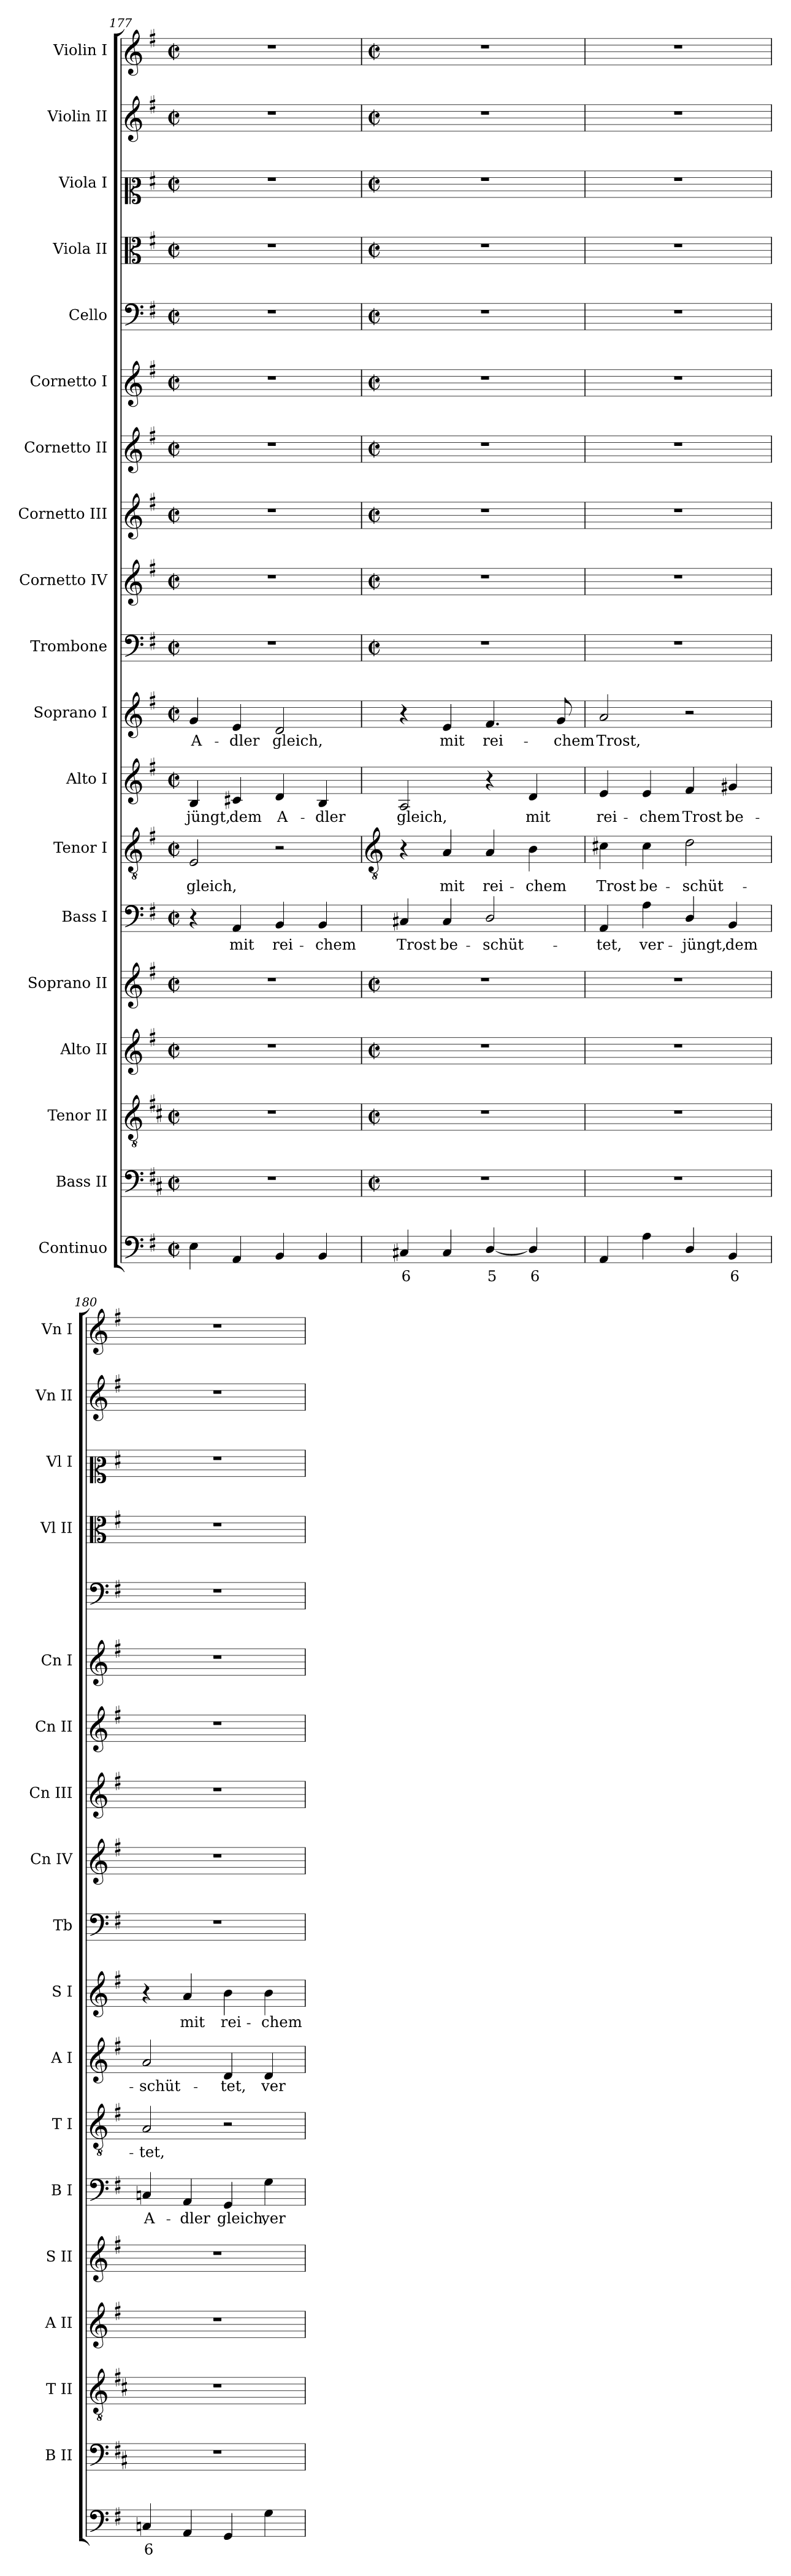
**kern	**text	**kern	**kern	**kern	**kern	**kern	**text	**kern	**text	**kern	**text	**kern	**text	**kern	**kern	**kern	**kern	**kern	**kern	**kern	**kern	**kern	**kern
*part19	*part19	*part18	*part17	*part16	*part15	*part14	*part14	*part13	*part13	*part12	*part12	*part11	*part11	*part10	*part9	*part8	*part7	*part6	*part5	*part4	*part3	*part2	*part1
*staff19	*staff19	*staff18	*staff17	*staff16	*staff15	*staff14	*staff14	*staff13	*staff13	*staff12	*staff12	*staff11	*staff11	*staff10	*staff9	*staff8	*staff7	*staff6	*staff5	*staff4	*staff3	*staff2	*staff1
*I"Continuo	*	*I"Bass II	*I"Tenor II	*I"Alto II	*I"Soprano II	*I"Bass I	*	*I"Tenor I	*	*I"Alto I	*	*I"Soprano I	*	*I"Trombone	*I"Cornetto IV	*I"Cornetto III	*I"Cornetto II	*I"Cornetto I	*I"Cello	*I"Viola II	*I"Viola I	*I"Violin II	*I"Violin I
*	*	*I'B II	*I'T II	*I'A II	*I'S II	*I'B I	*	*I'T I	*	*I'A I	*	*I'S I	*	*I'Tb	*I'Cn IV	*I'Cn III	*I'Cn II	*I'Cn I	*	*I'Vl II	*I'Vl I	*I'Vn II	*I'Vn I
*clefF4	*	*clefF4	*clefGv2	*clefG2	*clefG2	*clefF4	*	*clefGv2	*	*clefG2	*	*clefG2	*	*clefF4	*clefG2	*clefG2	*clefG2	*clefG2	*clefF4	*clefC3	*clefC2	*clefG2	*clefG2
*	*	*ITrd4c7	*ITrd4c7	*	*	*	*	*	*	*	*	*	*	*	*	*	*	*	*	*	*	*	*
*k[f#]	*	*k[f#]	*k[f#]	*k[f#]	*k[f#]	*k[f#]	*	*k[f#]	*	*k[f#]	*	*k[f#]	*	*k[f#]	*k[f#]	*k[f#]	*k[f#]	*k[f#]	*k[f#]	*k[f#]	*k[f#]	*k[f#]	*k[f#]
*G:	*	*G:	*G:	*G:	*G:	*G:	*	*G:	*	*G:	*	*G:	*	*G:	*G:	*G:	*G:	*G:	*G:	*G:	*G:	*G:	*G:
*M2/2	*	*M2/2	*M2/2	*M2/2	*M2/2	*M2/2	*	*M2/2	*	*M2/2	*	*M2/2	*	*M2/2	*M2/2	*M2/2	*M2/2	*M2/2	*M2/2	*M2/2	*M2/2	*M2/2	*M2/2
*met(c|)	*	*met(c|)	*met(c|)	*met(c|)	*met(c|)	*met(c|)	*	*met(c|)	*	*met(c|)	*	*met(c|)	*	*met(c|)	*met(c|)	*met(c|)	*met(c|)	*met(c|)	*met(c|)	*met(c|)	*met(c|)	*met(c|)	*met(c|)
=177	=177	=177	=177	=177	=177	=177	=177	=177	=177	=177	=177	=177	=177	=177	=177	=177	=177	=177	=177	=177	=177	=177	=177
!	!	!	!	!	!	!	!	!	!LO:LY:b	!	!LO:LY:b	!	!LO:LY:b	!	!	!	!	!	!	!	!	!	!
4E	.	1r	1r	1r	1r	4r	.	2E	gleich,	4B	-jüngt,	4g	A-	1r	1r	1r	1r	1r	1r	1r	1r	1r	1r
!	!	!	!	!	!	!	!LO:LY:b	!	!	!	!LO:LY:b	!	!LO:LY:b	!	!	!	!	!	!	!	!	!	!
4AA	.	.	.	.	.	4AA	mit	.	.	4c#X	dem	4e	-dler	.	.	.	.	.	.	.	.	.	.
!	!	!	!	!	!	!	!LO:LY:b	!	!	!	!LO:LY:b	!	!LO:LY:b	!	!	!	!	!	!	!	!	!	!
4BB	.	.	.	.	.	4BB	rei-	2r	.	4d	A-	2d	gleich,	.	.	.	.	.	.	.	.	.	.
!	!	!	!	!	!	!	!LO:LY:b	!	!	!	!LO:LY:b	!	!	!	!	!	!	!	!	!	!	!	!
4BB	.	.	.	.	.	4BB	-chem	.	.	4B	-dler	.	.	.	.	.	.	.	.	.	.	.	.
!!LO:LB:g=z
=178	=178	=178	=178	=178	=178	=178	=178	=178	=178	=178	=178	=178	=178	=178	=178	=178	=178	=178	=178	=178	=178	=178	=178
*	*	*	*	*	*	*	*	*clefGv2	*	*	*	*	*	*	*	*	*	*	*	*	*	*	*
*	*	*M2/2	*M2/2	*M2/2	*M2/2	*	*	*	*	*	*	*	*	*M2/2	*M2/2	*M2/2	*M2/2	*M2/2	*M2/2	*M2/2	*M2/2	*M2/2	*M2/2
*	*	*met(c|)	*met(c|)	*met(c|)	*met(c|)	*	*	*	*	*	*	*	*	*met(c|)	*met(c|)	*met(c|)	*met(c|)	*met(c|)	*met(c|)	*met(c|)	*met(c|)	*met(c|)	*met(c|)
!	!LO:LY:b	!	!	!	!	!	!LO:LY:b	!	!	!	!LO:LY:b	!	!	!	!	!	!	!	!	!	!	!	!
4C#X	6	1r	1r	1r	1r	4C#X	Trost	4r	.	2A	gleich,	4r	.	1r	1r	1r	1r	1r	1r	1r	1r	1r	1r
!	!	!	!	!	!	!	!LO:LY:b	!	!LO:LY:b	!	!	!	!LO:LY:b	!	!	!	!	!	!	!	!	!	!
4C#	.	.	.	.	.	4C#	be-	4A	mit	.	.	4e	mit	.	.	.	.	.	.	.	.	.	.
!	!LO:LY:b	!	!	!	!	!	!LO:LY:b	!	!LO:LY:b	!	!	!	!LO:LY:b	!	!	!	!	!	!	!	!	!	!
[4D/	5	.	.	.	.	2D/	-schüt-	4A	rei-	4r	.	4.f#	rei-	.	.	.	.	.	.	.	.	.	.
!	!LO:LY:b	!	!	!	!	!	!	!	!LO:LY:b	!	!LO:LY:b	!	!	!	!	!	!	!	!	!	!	!	!
4D/]	6	.	.	.	.	.	.	4B	-chem	4d	mit	.	.	.	.	.	.	.	.	.	.	.	.
!	!	!	!	!	!	!	!	!	!	!	!	!	!LO:LY:b	!	!	!	!	!	!	!	!	!	!
.	.	.	.	.	.	.	.	.	.	.	.	8g	-chem	.	.	.	.	.	.	.	.	.	.
=179	=179	=179	=179	=179	=179	=179	=179	=179	=179	=179	=179	=179	=179	=179	=179	=179	=179	=179	=179	=179	=179	=179	=179
!	!	!	!	!	!	!	!LO:LY:b	!	!LO:LY:b	!	!LO:LY:b	!	!LO:LY:b	!	!	!	!	!	!	!	!	!	!
4AA	.	1r	1r	1r	1r	4AA	-tet,	4c#X	Trost	4e	rei-	2a	Trost,	1r	1r	1r	1r	1r	1r	1r	1r	1r	1r
!	!	!	!	!	!	!	!LO:LY:b	!	!LO:LY:b	!	!LO:LY:b	!	!	!	!	!	!	!	!	!	!	!	!
4A	.	.	.	.	.	4A	ver-	4c#	be-	4e	-chem	.	.	.	.	.	.	.	.	.	.	.	.
!	!	!	!	!	!	!	!LO:LY:b	!	!LO:LY:b	!	!LO:LY:b	!	!	!	!	!	!	!	!	!	!	!	!
4D/	.	.	.	.	.	4D/	-jüngt,	2d	-schüt-	4f#	Trost	2r	.	.	.	.	.	.	.	.	.	.	.
!	!LO:LY:b	!	!	!	!	!	!LO:LY:b	!	!	!	!LO:LY:b	!	!	!	!	!	!	!	!	!	!	!	!
4BB	6	.	.	.	.	4BB	dem	.	.	4g#X	be-	.	.	.	.	.	.	.	.	.	.	.	.
=180	=180	=180	=180	=180	=180	=180	=180	=180	=180	=180	=180	=180	=180	=180	=180	=180	=180	=180	=180	=180	=180	=180	=180
!	!LO:LY:b	!	!	!	!	!	!LO:LY:b	!	!LO:LY:b	!	!LO:LY:b	!	!	!	!	!	!	!	!	!	!	!	!
4Cn	6	1r	1r	1r	1r	4Cn	A-	2A	-tet,	2a	-schüt-	4r	.	1r	1r	1r	1r	1r	1r	1r	1r	1r	1r
!	!	!	!	!	!	!	!LO:LY:b	!	!	!	!	!	!LO:LY:b	!	!	!	!	!	!	!	!	!	!
4AA	.	.	.	.	.	4AA	-dler	.	.	.	.	4a	mit	.	.	.	.	.	.	.	.	.	.
!	!	!	!	!	!	!	!LO:LY:b	!	!	!	!LO:LY:b	!	!LO:LY:b	!	!	!	!	!	!	!	!	!	!
4GG	.	.	.	.	.	4GG	gleich,	2r	.	4d	-tet,	4b	rei-	.	.	.	.	.	.	.	.	.	.
!	!	!	!	!	!	!	!LO:LY:b	!	!	!	!LO:LY:b	!	!LO:LY:b	!	!	!	!	!	!	!	!	!	!
4G	.	.	.	.	.	4G	ver-	.	.	4d	ver-	4b	-chem	.	.	.	.	.	.	.	.	.	.
=	=	=	=	=	=	=	=	=	=	=	=	=	=	=	=	=	=	=	=	=	=	=	=
*-	*-	*-	*-	*-	*-	*-	*-	*-	*-	*-	*-	*-	*-	*-	*-	*-	*-	*-	*-	*-	*-	*-	*-
